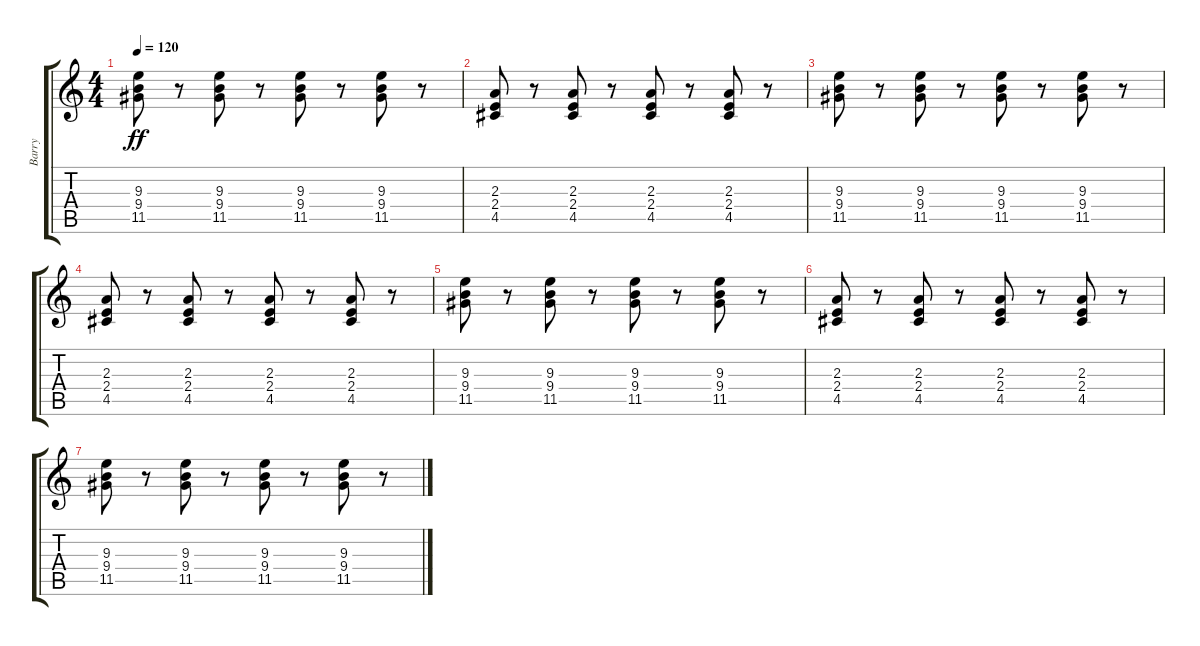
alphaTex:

\track ("Barry" "Barry") {instrument overdrivenguitar}
\staff {score tabs}
\tuning (E4 B3 G3 D3 A2 E2) {hide}
\ts (4 4)
\tempo 120
\clef g2
\ks c
(9.3 9.4 11.5).8{dy ff} r.8 (9.3 9.4 11.5).8 r.8 (9.3 9.4 11.5).8 r.8 (9.3 9.4 11.5).8 r.8 |
(2.3 2.4 4.5).8 r.8 (2.3 2.4 4.5).8 r.8 (2.3 2.4 4.5).8 r.8 (2.3 2.4 4.5).8 r.8 |
(9.3 9.4 11.5).8 r.8 (9.3 9.4 11.5).8 r.8 (9.3 9.4 11.5).8 r.8 (9.3 9.4 11.5).8 r.8 |
(2.3 2.4 4.5).8 r.8 (2.3 2.4 4.5).8 r.8 (2.3 2.4 4.5).8 r.8 (2.3 2.4 4.5).8 r.8 |
(9.3 9.4 11.5).8 r.8 (9.3 9.4 11.5).8 r.8 (9.3 9.4 11.5).8 r.8 (9.3 9.4 11.5).8 r.8 |
(2.3 2.4 4.5).8 r.8 (2.3 2.4 4.5).8 r.8 (2.3 2.4 4.5).8 r.8 (2.3 2.4 4.5).8 r.8 |
(9.3 9.4 11.5).8 r.8 (9.3 9.4 11.5).8 r.8 (9.3 9.4 11.5).8 r.8 (9.3 9.4 11.5).8 r.8
